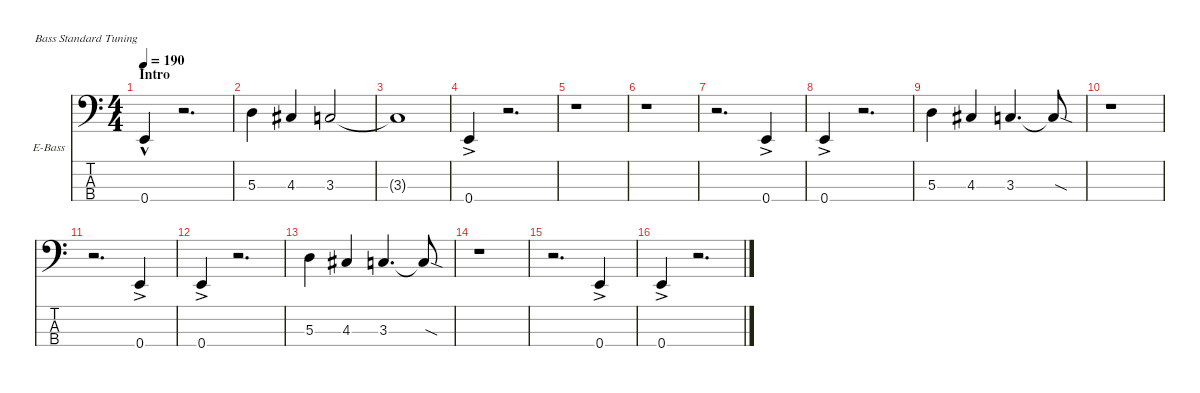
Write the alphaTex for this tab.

\hideDynamics
\bracketExtendMode nobrackets
\firstSystemTrackNameOrientation horizontal
\otherSystemsTrackNameOrientation horizontal
\track ("Cliff Burton" "E-Bass") {instrument electricbassfinger}
\staff {score tabs}
\tuning (G2 D2 A1 E1)
\ts (4 4)
\beaming (8 2 2 2 2)
\section ("" "Intro")
\tempo 190
\clef f4
\ks c
0.4{hac}.4{dy f instrument electricbassfinger beam Up} r.2{d beam Up} |
5.3.4{beam Down} 4.3{acc #}.4{beam Up} 3.3.2{beam Up} |
3.3{t}.1{beam Up} |
0.4{ac}.4{dy ff beam Up} r.2{d beam Up} |
r.1{beam Down} |
r.1{beam Down} |
r.2{d beam Down} 0.4{ac}.4{beam Up} |
0.4{ac}.4{beam Up} r.2{d beam Up} |
5.3.4{dy fff beam Down} 4.3{acc #}.4{beam Up} 3.3.4{d beam Up} 3.3{sod t}.8{dy f beam Up} |
r.1{beam Down} |
r.2{d beam Down} 0.4{ac}.4{dy ff beam Up} |
0.4{ac}.4{beam Up} r.2{d beam Up} |
5.3.4{dy fff beam Down} 4.3{acc #}.4{beam Up} 3.3.4{d beam Up} 3.3{sod t}.8{dy f beam Up} |
r.1{beam Down} |
r.2{d beam Down} 0.4{ac}.4{dy ff beam Up} |
0.4{ac}.4{beam Up} r.2{d beam Up}
